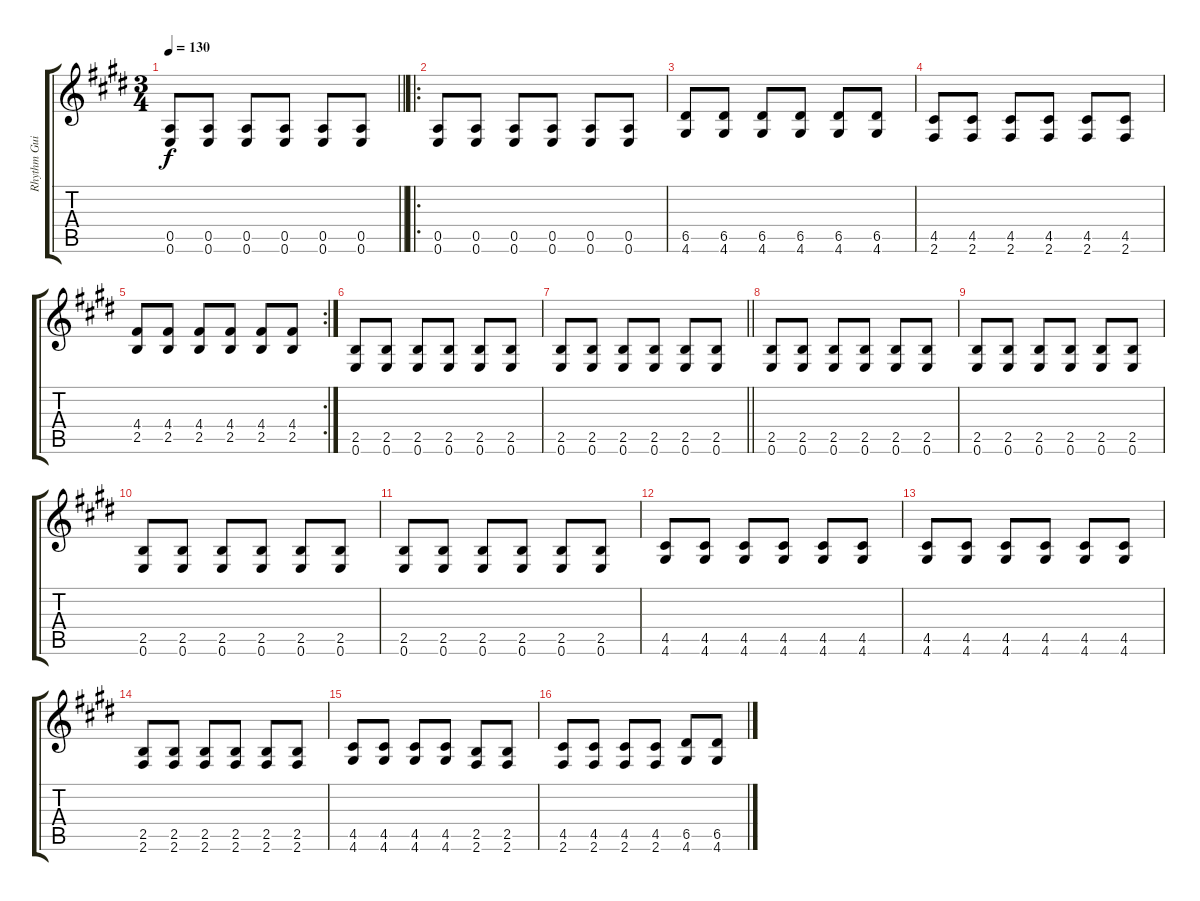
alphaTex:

\track ("Rhythm Guitar" "Rhythm Gui") {instrument overdrivenguitar}
\staff {score tabs}
\tuning (E4 B3 G3 D3 A2 E2) {hide}
\ts (3 4)
\tempo 130
\clef g2
\barLineRight lightlight
\ks e
(0.5 0.6).8{dy f} (0.5 0.6).8 (0.5 0.6).8 (0.5 0.6).8 (0.5 0.6).8 (0.5 0.6).8 |
\ro
(0.5 0.6).8 (0.5 0.6).8 (0.5 0.6).8 (0.5 0.6).8 (0.5 0.6).8 (0.5 0.6).8 |
(6.5 4.6).8 (6.5 4.6).8 (6.5 4.6).8 (6.5 4.6).8 (6.5 4.6).8 (6.5 4.6).8 |
(4.5 2.6).8 (4.5 2.6).8 (4.5 2.6).8 (4.5 2.6).8 (4.5 2.6).8 (4.5 2.6).8 |
\rc 2
(4.4 2.5).8 (4.4 2.5).8 (4.4 2.5).8 (4.4 2.5).8 (4.4 2.5).8 (4.4 2.5).8 |
(2.5 0.6).8 (2.5 0.6).8 (2.5 0.6).8 (2.5 0.6).8 (2.5 0.6).8 (2.5 0.6).8 |
\barLineRight lightlight
(2.5 0.6).8 (2.5 0.6).8 (2.5 0.6).8 (2.5 0.6).8 (2.5 0.6).8 (2.5 0.6).8 |
(2.5 0.6).8 (2.5 0.6).8 (2.5 0.6).8 (2.5 0.6).8 (2.5 0.6).8 (2.5 0.6).8 |
(2.5 0.6).8 (2.5 0.6).8 (2.5 0.6).8 (2.5 0.6).8 (2.5 0.6).8 (2.5 0.6).8 |
(2.5 0.6).8 (2.5 0.6).8 (2.5 0.6).8 (2.5 0.6).8 (2.5 0.6).8 (2.5 0.6).8 |
(2.5 0.6).8 (2.5 0.6).8 (2.5 0.6).8 (2.5 0.6).8 (2.5 0.6).8 (2.5 0.6).8 |
(4.5 4.6).8 (4.5 4.6).8 (4.5 4.6).8 (4.5 4.6).8 (4.5 4.6).8 (4.5 4.6).8 |
(4.5 4.6).8 (4.5 4.6).8 (4.5 4.6).8 (4.5 4.6).8 (4.5 4.6).8 (4.5 4.6).8 |
(2.5 2.6).8 (2.5 2.6).8 (2.5 2.6).8 (2.5 2.6).8 (2.5 2.6).8 (2.5 2.6).8 |
(4.5 4.6).8 (4.5 4.6).8 (4.5 4.6).8 (4.5 4.6).8 (2.5 2.6).8 (2.5 2.6).8 |
(4.5 2.6).8 (4.5 2.6).8 (4.5 2.6).8 (4.5 2.6).8 (6.5 4.6).8 (6.5 4.6).8
